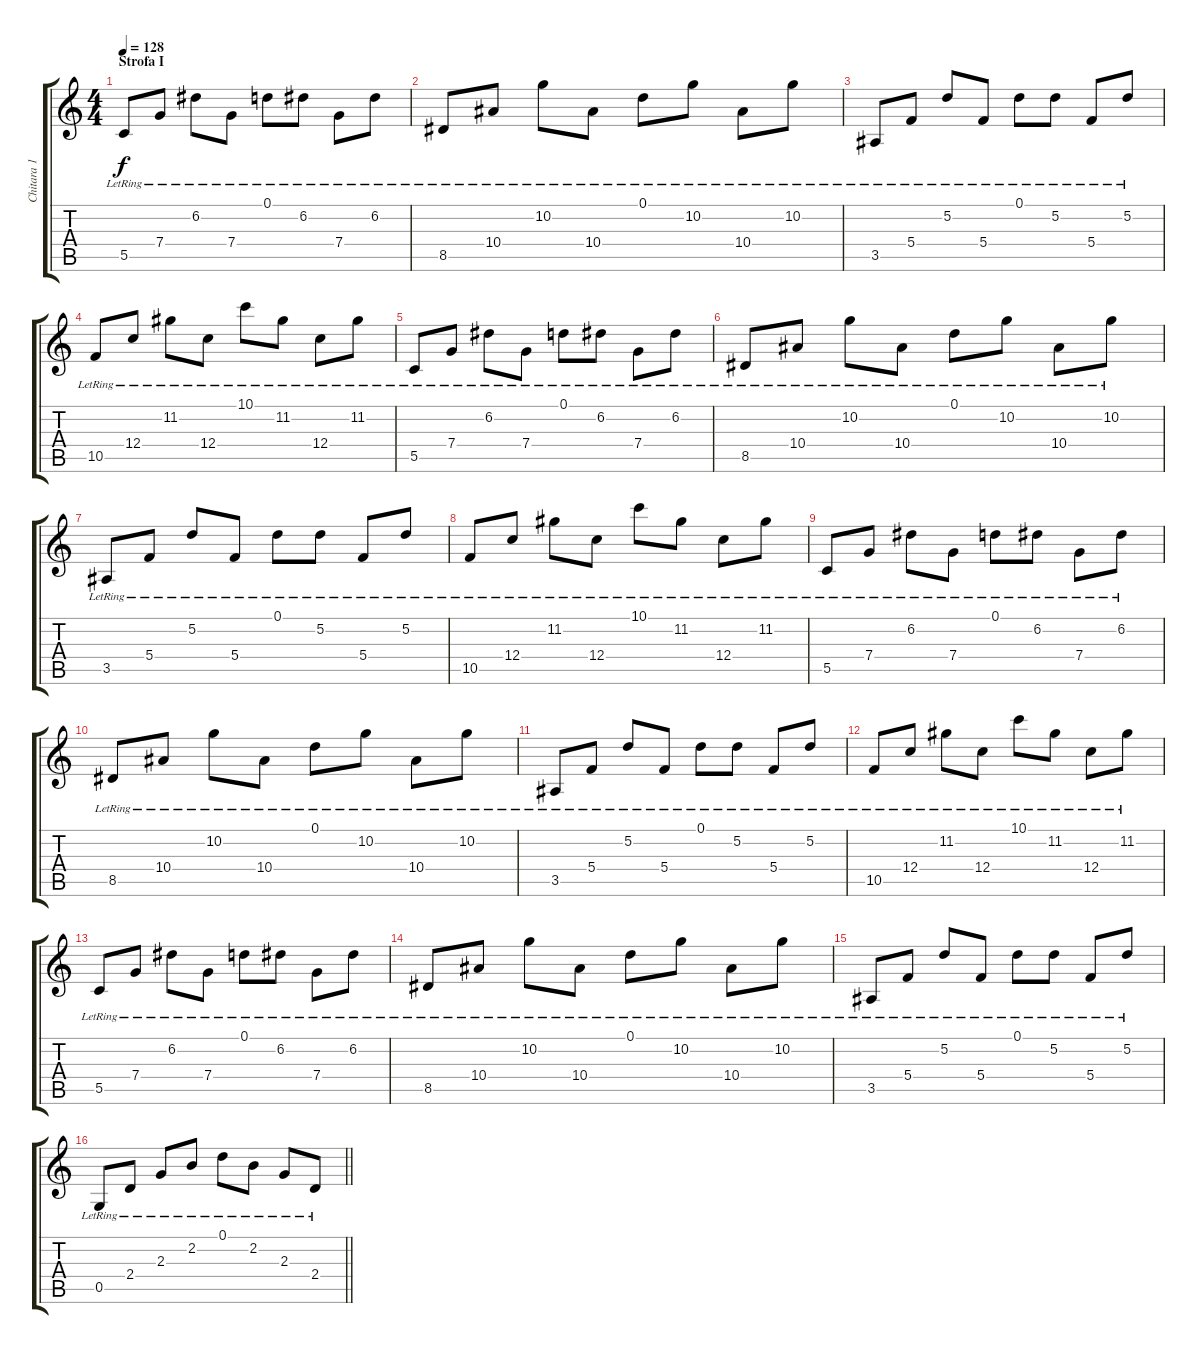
\track ("Chitara 1" "Chitara 1") {instrument acousticguitarsteel}
\staff {score tabs}
\tuning (D4 A3 F3 C3 G2 C2) {hide}
\ts (4 4)
\section ("" "Strofa I")
\tempo 128
\clef g2
\ks c
5.5{lr}.8{dy f} 7.4{lr}.8 6.2{lr}.8 7.4{lr}.8 0.1{lr}.8 6.2{lr}.8 7.4{lr}.8 6.2{lr}.8 |
8.5{lr}.8 10.4{lr}.8 10.2{lr}.8 10.4{lr}.8 0.1{lr}.8 10.2{lr}.8 10.4{lr}.8 10.2{lr}.8 |
3.5{lr}.8 5.4{lr}.8 5.2{lr}.8 5.4{lr}.8 0.1{lr}.8 5.2{lr}.8 5.4{lr}.8 5.2{lr}.8 |
10.5{lr}.8 12.4{lr}.8 11.2{lr}.8 12.4{lr}.8 10.1{lr}.8 11.2{lr}.8 12.4{lr}.8 11.2{lr}.8 |
5.5{lr}.8 7.4{lr}.8 6.2{lr}.8 7.4{lr}.8 0.1{lr}.8 6.2{lr}.8 7.4{lr}.8 6.2{lr}.8 |
8.5{lr}.8 10.4{lr}.8 10.2{lr}.8 10.4{lr}.8 0.1{lr}.8 10.2{lr}.8 10.4{lr}.8 10.2{lr}.8 |
3.5{lr}.8 5.4{lr}.8 5.2{lr}.8 5.4{lr}.8 0.1{lr}.8 5.2{lr}.8 5.4{lr}.8 5.2{lr}.8 |
10.5{lr}.8 12.4{lr}.8 11.2{lr}.8 12.4{lr}.8 10.1{lr}.8 11.2{lr}.8 12.4{lr}.8 11.2{lr}.8 |
5.5{lr}.8 7.4{lr}.8 6.2{lr}.8 7.4{lr}.8 0.1{lr}.8 6.2{lr}.8 7.4{lr}.8 6.2{lr}.8 |
8.5{lr}.8 10.4{lr}.8 10.2{lr}.8 10.4{lr}.8 0.1{lr}.8 10.2{lr}.8 10.4{lr}.8 10.2{lr}.8 |
3.5{lr}.8 5.4{lr}.8 5.2{lr}.8 5.4{lr}.8 0.1{lr}.8 5.2{lr}.8 5.4{lr}.8 5.2{lr}.8 |
10.5{lr}.8 12.4{lr}.8 11.2{lr}.8 12.4{lr}.8 10.1{lr}.8 11.2{lr}.8 12.4{lr}.8 11.2{lr}.8 |
5.5{lr}.8 7.4{lr}.8 6.2{lr}.8 7.4{lr}.8 0.1{lr}.8 6.2{lr}.8 7.4{lr}.8 6.2{lr}.8 |
8.5{lr}.8 10.4{lr}.8 10.2{lr}.8 10.4{lr}.8 0.1{lr}.8 10.2{lr}.8 10.4{lr}.8 10.2{lr}.8 |
3.5{lr}.8 5.4{lr}.8 5.2{lr}.8 5.4{lr}.8 0.1{lr}.8 5.2{lr}.8 5.4{lr}.8 5.2{lr}.8 |
\barLineRight lightlight
0.5{lr}.8 2.4{lr}.8 2.3{lr}.8 2.2{lr}.8 0.1{lr}.8 2.2{lr}.8 2.3{lr}.8 2.4{lr}.8
